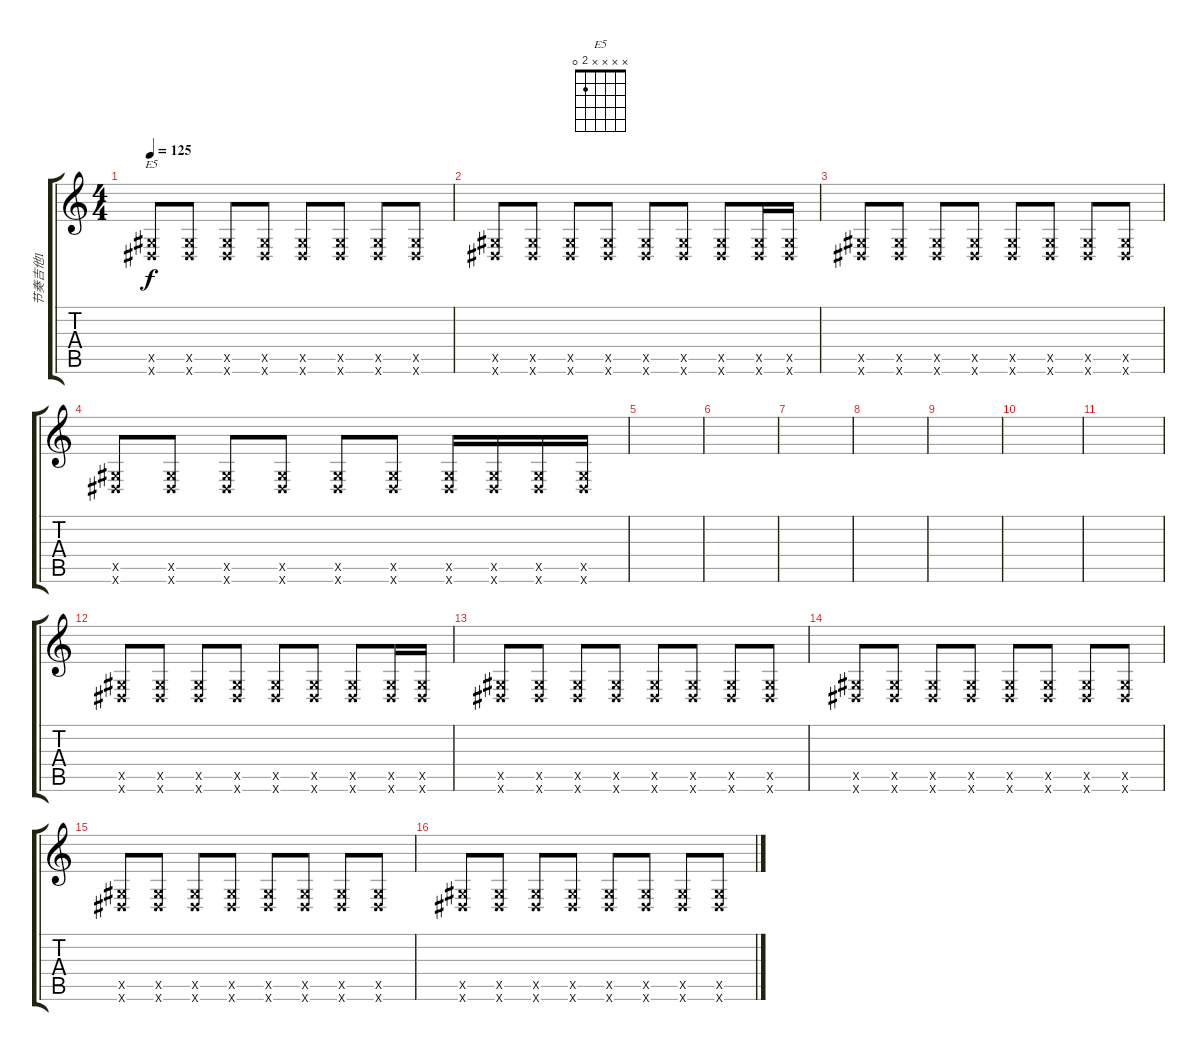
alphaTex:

\track ("节奏吉他1" "节奏吉他1") {instrument distortionguitar}
\staff {score tabs}
\tuning (E4 B3 G3 D3 A2 E2) {hide}
\chord ("E5" x x x x 2 0)
\ts (4 4)
\tempo 125
\clef g2
\ks c
(-1.5{x} -1.6{x}).8{ch "E5" dy f} (-1.5{x} -1.6{x}).8 (-1.5{x} -1.6{x}).8 (-1.5{x} -1.6{x}).8 (-1.5{x} -1.6{x}).8 (-1.5{x} -1.6{x}).8 (-1.5{x} -1.6{x}).8 (-1.5{x} -1.6{x}).8 |
(-1.5{x} -1.6{x}).8 (-1.5{x} -1.6{x}).8 (-1.5{x} -1.6{x}).8 (-1.5{x} -1.6{x}).8 (-1.5{x} -1.6{x}).8 (-1.5{x} -1.6{x}).8 (-1.5{x} -1.6{x}).8 (-1.5{x} -1.6{x}).16 (-1.5{x} -1.6{x}).16 |
(-1.5{x} -1.6{x}).8 (-1.5{x} -1.6{x}).8 (-1.5{x} -1.6{x}).8 (-1.5{x} -1.6{x}).8 (-1.5{x} -1.6{x}).8 (-1.5{x} -1.6{x}).8 (-1.5{x} -1.6{x}).8 (-1.5{x} -1.6{x}).8 |
(-1.5{x} -1.6{x}).8 (-1.5{x} -1.6{x}).8 (-1.5{x} -1.6{x}).8 (-1.5{x} -1.6{x}).8 (-1.5{x} -1.6{x}).8 (-1.5{x} -1.6{x}).8 (-1.5{x} -1.6{x}).16 (-1.5{x} -1.6{x}).16 (-1.5{x} -1.6{x}).16 (-1.5{x} -1.6{x}).16 |
|
|
|
|
|
|
|
(-1.5{x} -1.6{x}).8 (-1.5{x} -1.6{x}).8 (-1.5{x} -1.6{x}).8 (-1.5{x} -1.6{x}).8 (-1.5{x} -1.6{x}).8 (-1.5{x} -1.6{x}).8 (-1.5{x} -1.6{x}).8 (-1.5{x} -1.6{x}).16 (-1.5{x} -1.6{x}).16 |
(-1.5{x} -1.6{x}).8 (-1.5{x} -1.6{x}).8 (-1.5{x} -1.6{x}).8 (-1.5{x} -1.6{x}).8 (-1.5{x} -1.6{x}).8 (-1.5{x} -1.6{x}).8 (-1.5{x} -1.6{x}).8 (-1.5{x} -1.6{x}).8 |
(-1.5{x} -1.6{x}).8 (-1.5{x} -1.6{x}).8 (-1.5{x} -1.6{x}).8 (-1.5{x} -1.6{x}).8 (-1.5{x} -1.6{x}).8 (-1.5{x} -1.6{x}).8 (-1.5{x} -1.6{x}).8 (-1.5{x} -1.6{x}).8 |
(-1.5{x} -1.6{x}).8 (-1.5{x} -1.6{x}).8 (-1.5{x} -1.6{x}).8 (-1.5{x} -1.6{x}).8 (-1.5{x} -1.6{x}).8 (-1.5{x} -1.6{x}).8 (-1.5{x} -1.6{x}).8 (-1.5{x} -1.6{x}).8 |
(-1.5{x} -1.6{x}).8 (-1.5{x} -1.6{x}).8 (-1.5{x} -1.6{x}).8 (-1.5{x} -1.6{x}).8 (-1.5{x} -1.6{x}).8 (-1.5{x} -1.6{x}).8 (-1.5{x} -1.6{x}).8 (-1.5{x} -1.6{x}).8
